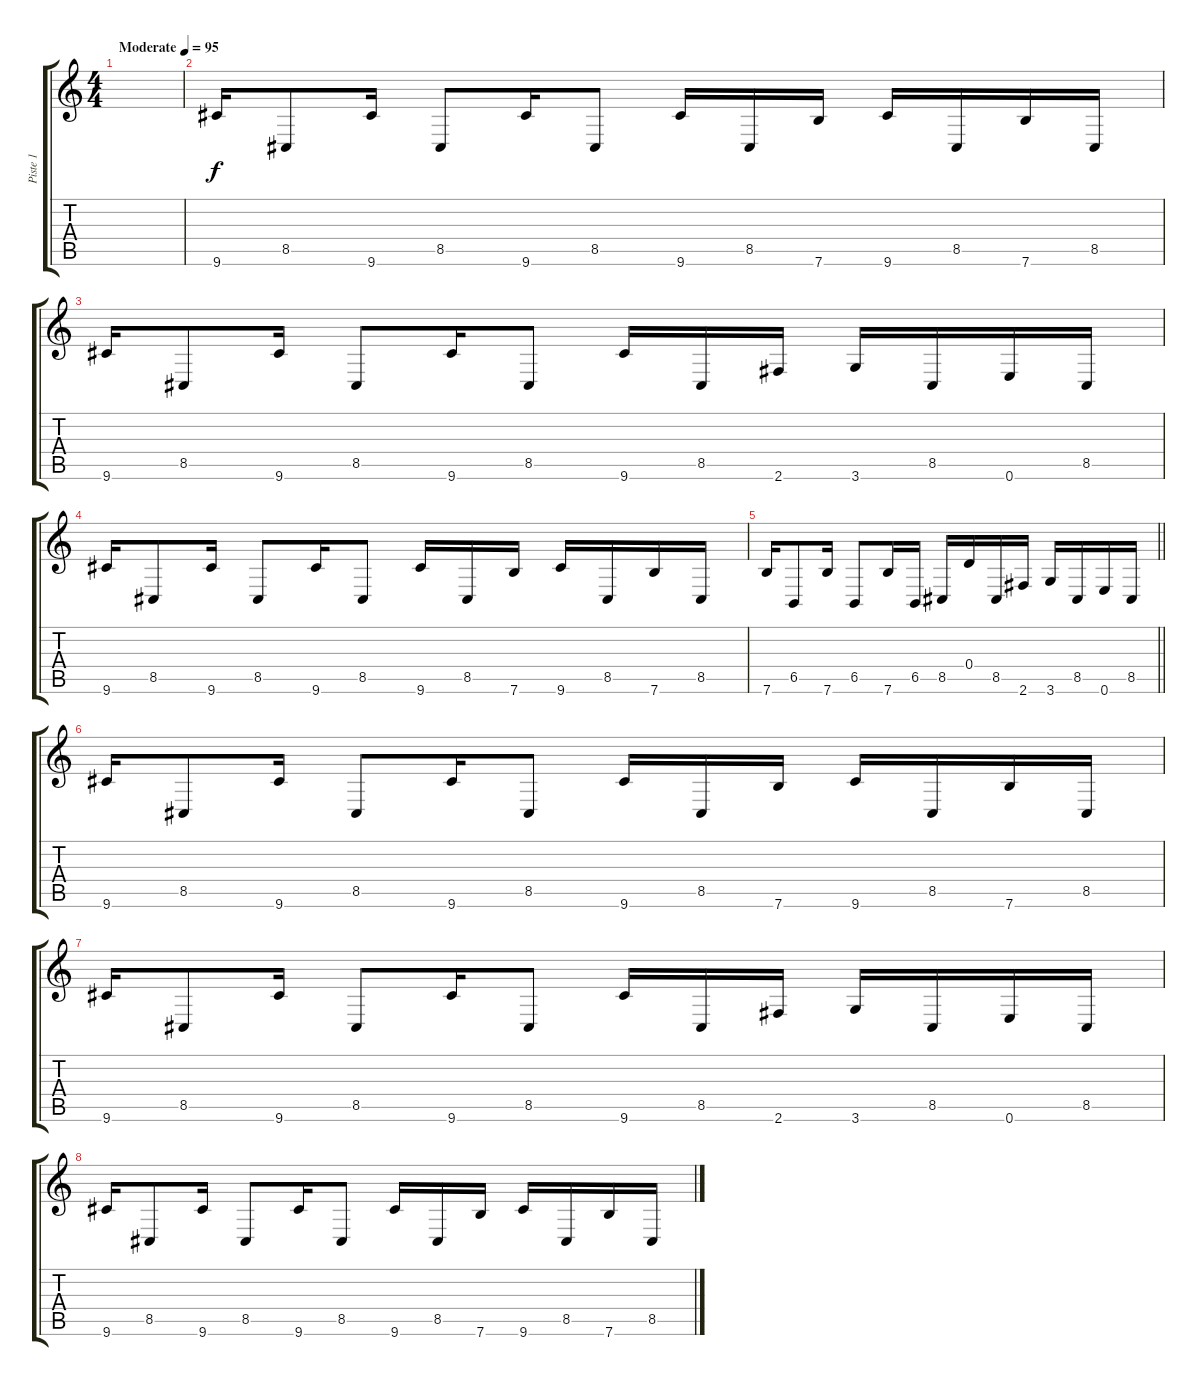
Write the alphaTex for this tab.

\track ("Piste 1" "Piste 1") {instrument distortionguitar}
\staff {score tabs}
\tuning (E4 B3 G3 D3 F1 E2) {hide}
\ts (4 4)
\tempo (95 "Moderate")
\clef g2
\ks c
|
9.6.16{balance 0} 8.5.8 9.6.16 8.5.8 9.6.16 8.5.8 9.6.16 8.5.16 7.6.16 9.6.16 8.5.16 7.6.16 8.5.16 |
9.6.16 8.5.8 9.6.16 8.5.8 9.6.16 8.5.8 9.6.16 8.5.16 2.6.16 3.6.16 8.5.16 0.6.16 8.5.16 |
9.6.16{balance 0} 8.5.8 9.6.16 8.5.8 9.6.16 8.5.8 9.6.16 8.5.16 7.6.16 9.6.16 8.5.16 7.6.16 8.5.16 |
\barLineRight lightlight
7.6.16 6.5.8 7.6.16 6.5.8 7.6.16 6.5.16 8.5.16 0.4.16 8.5.16 2.6.16 3.6.16 8.5.16 0.6.16 8.5.16 |
9.6.16{balance 8} 8.5.8 9.6.16 8.5.8 9.6.16 8.5.8 9.6.16 8.5.16 7.6.16 9.6.16 8.5.16 7.6.16 8.5.16 |
9.6.16 8.5.8 9.6.16 8.5.8 9.6.16 8.5.8 9.6.16 8.5.16 2.6.16 3.6.16 8.5.16 0.6.16 8.5.16 |
9.6.16 8.5.8 9.6.16 8.5.8 9.6.16 8.5.8 9.6.16 8.5.16 7.6.16 9.6.16 8.5.16 7.6.16 8.5.16
